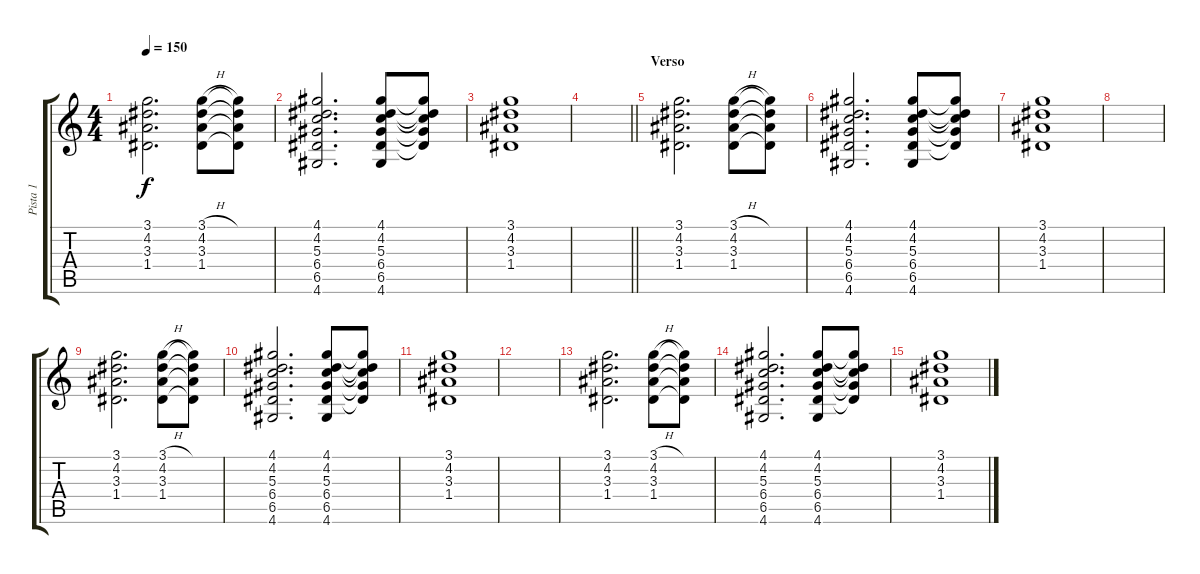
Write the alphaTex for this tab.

\track ("Pista 1" "Pista 1") {instrument acousticguitarsteel}
\staff {score tabs}
\tuning (E4 B3 G3 D3 A2 E2) {hide}
\ts (4 4)
\tempo 150
\clef g2
\ks c
(3.1 4.2 3.3 1.4).2{d dy f} (3.1{h} 4.2 3.3 1.4).8 (3.1{t} 4.2{t} 3.3{t} 1.4{t}).8 |
(4.1 4.2 5.3 6.4 6.5 4.6).2{d} (4.1 4.2 5.3 6.4 6.5 4.6).8 (4.1{t} 4.2{t} 5.3{t} 6.4{t} 6.5{t}).8 |
(3.1 4.2 3.3 1.4).1 |
\barLineRight lightlight
|
\section ("" "Verso")
(3.1 4.2 3.3 1.4).2{d} (3.1{h} 4.2 3.3 1.4).8 (3.1{t} 4.2{t} 3.3{t} 1.4{t}).8 |
(4.1 4.2 5.3 6.4 6.5 4.6).2{d} (4.1 4.2 5.3 6.4 6.5 4.6).8 (4.1{t} 4.2{t} 5.3{t} 6.4{t} 6.5{t}).8 |
(3.1 4.2 3.3 1.4).1 |
|
(3.1 4.2 3.3 1.4).2{d} (3.1{h} 4.2 3.3 1.4).8 (3.1{t} 4.2{t} 3.3{t} 1.4{t}).8 |
(4.1 4.2 5.3 6.4 6.5 4.6).2{d} (4.1 4.2 5.3 6.4 6.5 4.6).8 (4.1{t} 4.2{t} 5.3{t} 6.4{t} 6.5{t}).8 |
(3.1 4.2 3.3 1.4).1 |
|
(3.1 4.2 3.3 1.4).2{d} (3.1{h} 4.2 3.3 1.4).8 (3.1{t} 4.2{t} 3.3{t} 1.4{t}).8 |
(4.1 4.2 5.3 6.4 6.5 4.6).2{d} (4.1 4.2 5.3 6.4 6.5 4.6).8 (4.1{t} 4.2{t} 5.3{t} 6.4{t} 6.5{t}).8 |
(3.1 4.2 3.3 1.4).1
